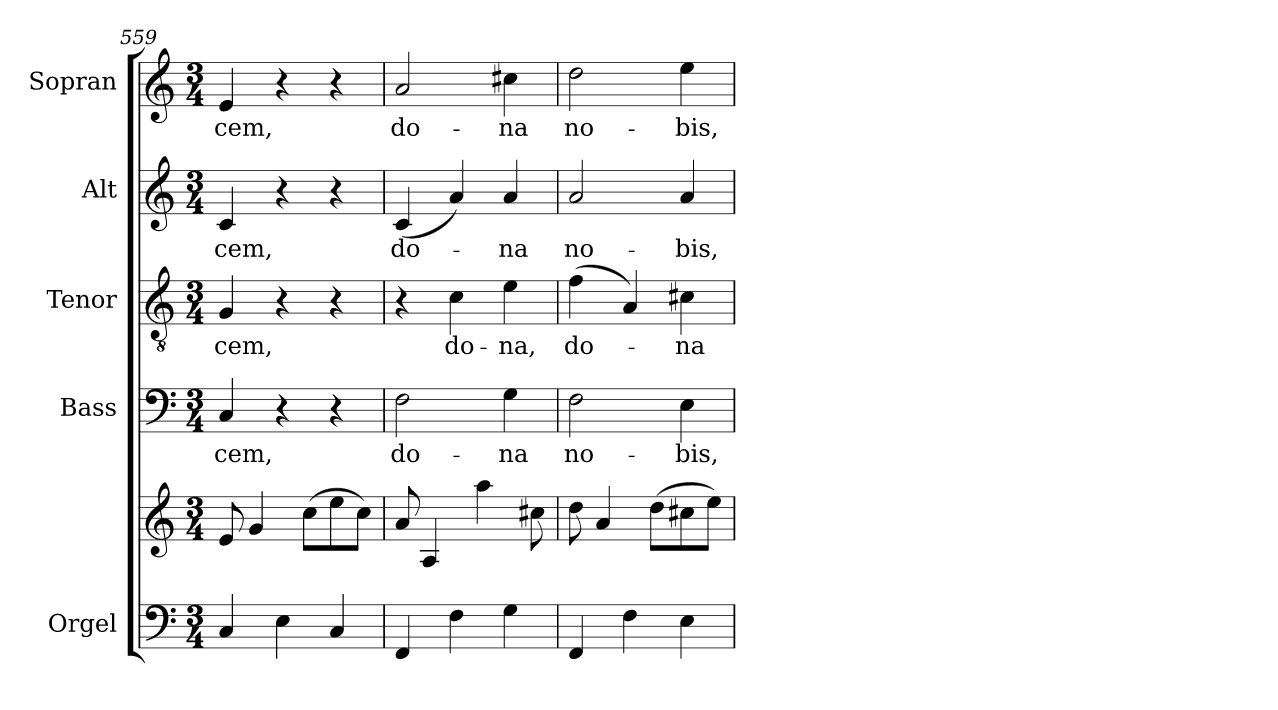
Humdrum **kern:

**kern	**kern	**kern	**text	**kern	**text	**kern	**text	**kern	**text
*part5	*part5	*part4	*part4	*part3	*part3	*part2	*part2	*part1	*part1
*staff6	*staff5	*staff4	*staff4	*staff3	*staff3	*staff2	*staff2	*staff1	*staff1
*I"Orgel	*	*I"Bass	*	*I"Tenor	*	*I"Alt	*	*I"Sopran	*
*I'Org.	*	*I'B.	*	*I'T.	*	*I'A.	*	*I'S.	*
!!LO:LB:g=z
*clefF4	*clefG2	*clefF4	*	*clefGv2	*	*clefG2	*	*clefG2	*
*k[]	*k[]	*k[]	*	*k[]	*	*k[]	*	*k[]	*
*C:	*C:	*C:	*	*C:	*	*C:	*	*C:	*
*M3/4	*M3/4	*M3/4	*	*M3/4	*	*M3/4	*	*M3/4	*
=559	=559	=559	=559	=559	=559	=559	=559	=559	=559
!	!	!	!LO:LY:b	!	!LO:LY:b	!	!LO:LY:b	!	!LO:LY:b
4C/	8e/	4C/	-cem,	4G/	-cem,	4c/	-cem,	4e/	-cem,
.	4g/	.	.	.	.	.	.	.	.
4E\	.	4r	.	4r	.	4r	.	4r	.
.	(>8cc\L	.	.	.	.	.	.	.	.
4C/	8ee\	4r	.	4r	.	4r	.	4r	.
.	8cc\J)	.	.	.	.	.	.	.	.
=560	=560	=560	=560	=560	=560	=560	=560	=560	=560
!	!	!	!LO:LY:b	!	!	!	!LO:LY:b	!	!LO:LY:b
4FF/	8a/	2F\	do-	4r	.	(<4c/	do-	2a/	do-
.	4A/	.	.	.	.	.	.	.	.
!	!	!	!	!	!LO:LY:b	!	!	!	!
4F\	.	.	.	4c\	do-	4a/)	.	.	.
.	4aa\	.	.	.	.	.	.	.	.
!	!	!	!LO:LY:b	!	!LO:LY:b	!	!LO:LY:b	!	!LO:LY:b
4G\	.	4G\	-na	4e\	-na,	4a/	-na	4cc#X\	-na
.	8cc#X\	.	.	.	.	.	.	.	.
=561	=561	=561	=561	=561	=561	=561	=561	=561	=561
!	!	!	!LO:LY:b	!	!LO:LY:b	!	!LO:LY:b	!	!LO:LY:b
4FF/	8dd\	2F\	no-	(>4f\	do-	2a/	no-	2dd\	no-
.	4a/	.	.	.	.	.	.	.	.
4F\	.	.	.	4A/)	.	.	.	.	.
.	(>8dd\L	.	.	.	.	.	.	.	.
!	!	!	!LO:LY:b	!	!LO:LY:b	!	!LO:LY:b	!	!LO:LY:b
4E\	8cc#X\	4E\	-bis,	4c#X\	-na	4a/	-bis,	4ee\	-bis,
.	8ee\J)	.	.	.	.	.	.	.	.
=	=	=	=	=	=	=	=	=	=
*-	*-	*-	*-	*-	*-	*-	*-	*-	*-
